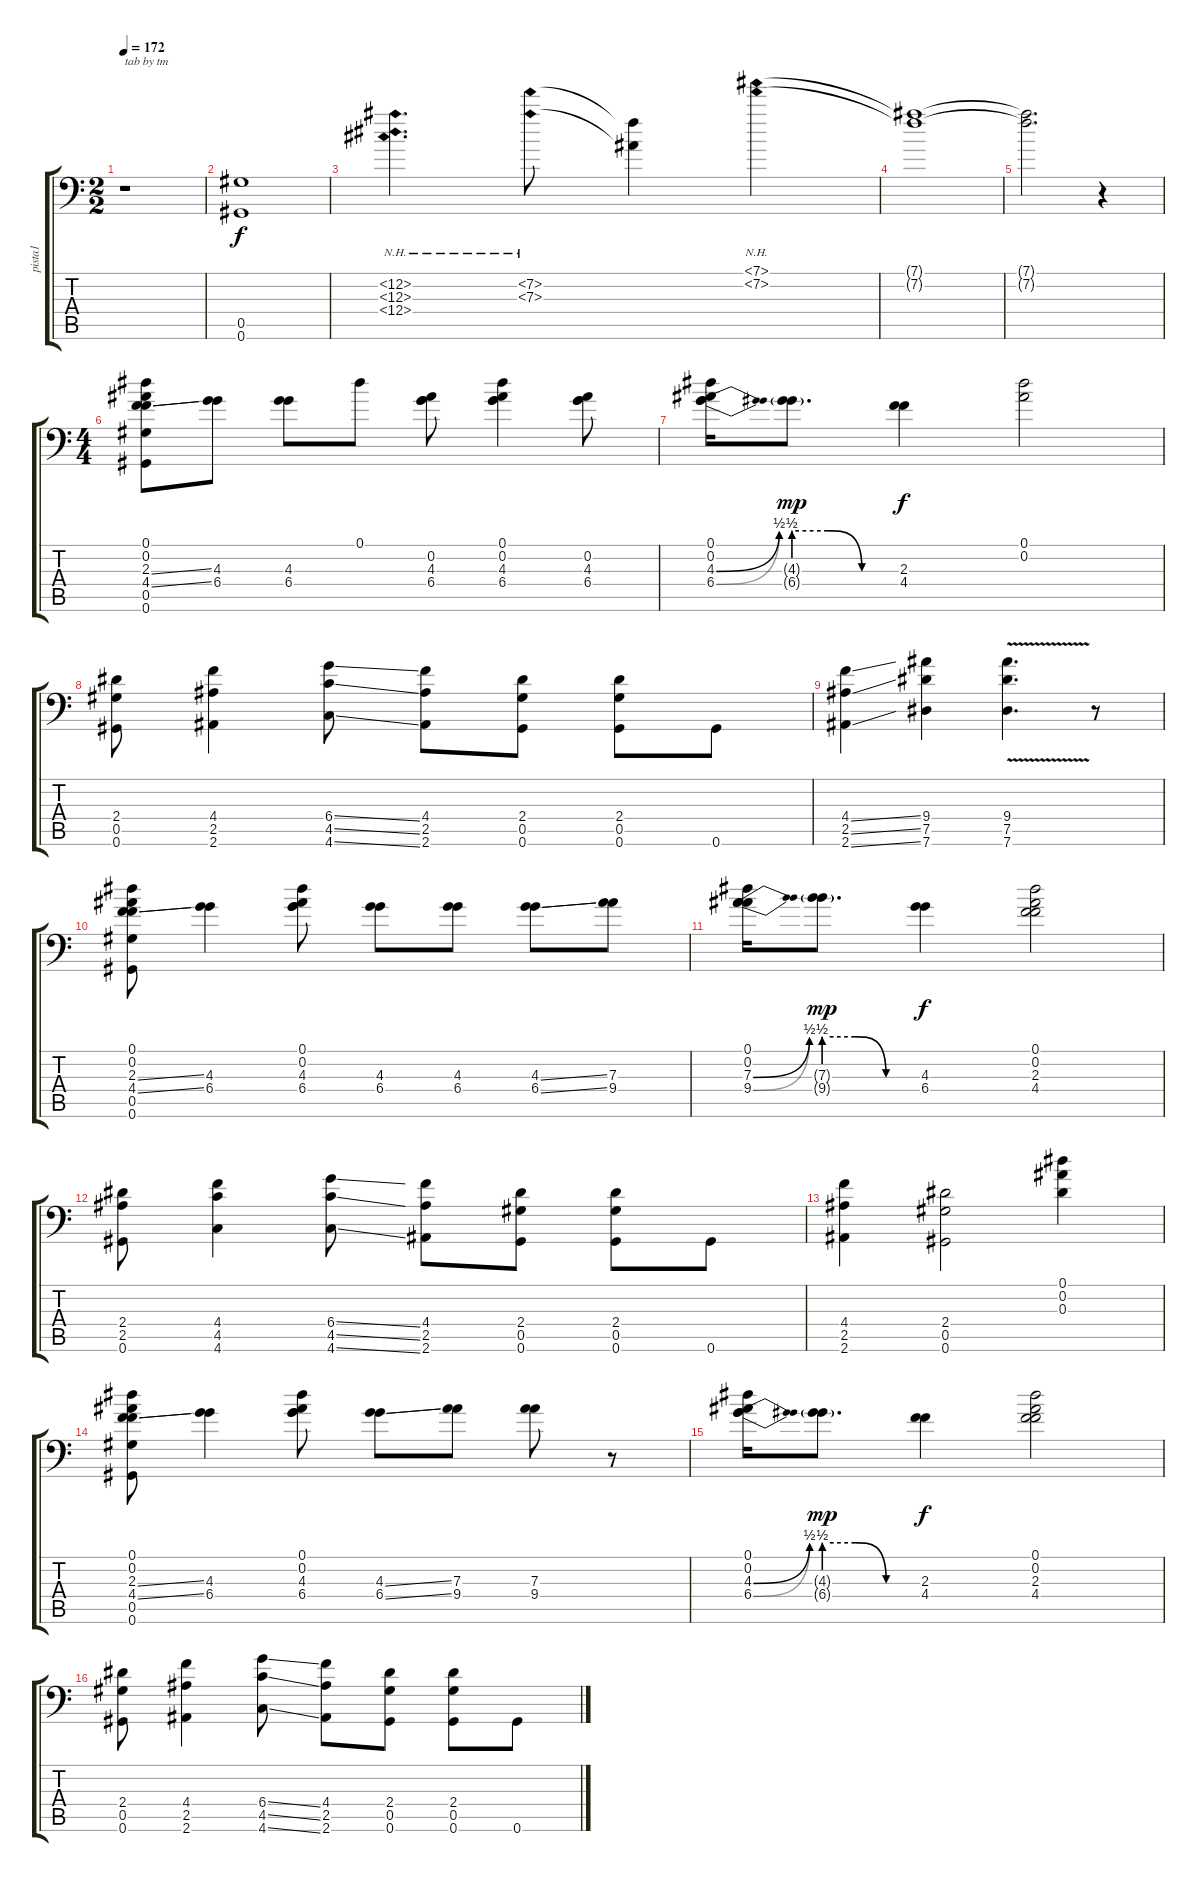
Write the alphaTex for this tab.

\track ("pista1" "pista1") {instrument electricguitarclean}
\staff {score tabs}
\tuning (Eb4 Bb3 Eb3 Db3 Ab2 Ab1) {hide}
\ts (2 2)
\tempo 172
\clef f4
\ks c
r.1{txt "tab by tm" dy f instrument electricguitarclean} |
(0.5 0.6).1 |
(12.2{nh} 12.3{nh} 12.4{nh}).4{d} (7.2{nh} 7.3{nh}).8 (7.2{t} 7.3{t}).4 (7.1{nh} 7.2{nh}).4 |
(7.1{t} 7.2{t}).1 |
(7.1{t} 7.2{t}).2{d} r.4 |
\ts (4 4)
(0.1 0.2 2.3{ss} 4.4{ss} 0.5 0.6).8 (4.3 6.4).8 (4.3 6.4).8 0.1.8 (0.2 4.3 6.4).8 (0.1 0.2 4.3 6.4).4 (0.2 4.3 6.4).8 |
(0.1 0.2 4.3{be (bend 0 0 60 2)} 6.4{be (bend 0 0 60 2)}).16 (4.3{be (custom 0 2 20 2 40 0 60 0) g} 6.4{be (custom 0 2 20 2 40 0 60 0) g}).8{d dy mp} (2.3 4.4).4{dy f} (0.1 0.2).2 |
(2.4 0.5 0.6).8 (4.4 2.5 2.6).4 (6.4{ss} 4.5{ss} 4.6{ss}).8 (4.4 2.5 2.6).8 (2.4 0.5 0.6).8 (2.4 0.5 0.6).8 0.6.8 |
(4.4{ss} 2.5{ss} 2.6{ss}).4 (9.4 7.5 7.6).4 (9.4{v} 7.5{v} 7.6{v}).4{d} r.8 |
(0.1 0.2 2.3{ss} 4.4{ss} 0.5 0.6).8 (4.3 6.4).4 (0.1 0.2 4.3 6.4).8 (4.3 6.4).8 (4.3 6.4).8 (4.3{ss} 6.4{ss}).8 (7.3 9.4).8 |
(0.1 0.2 7.3{be (bend 0 0 60 2)} 9.4{be (bend 0 0 60 2)}).16 (7.3{be (custom 0 2 20 2 40 0 60 0) g} 9.4{be (custom 0 2 20 2 40 0 60 0) g}).8{d dy mp} (4.3 6.4).4{dy f} (0.1 0.2 2.3 4.4).2 |
(2.4 2.5 0.6).8 (4.4 4.5 4.6).4 (6.4{ss} 4.5{ss} 4.6{ss}).8 (4.4 2.5 2.6).8 (2.4 0.5 0.6).8 (2.4 0.5 0.6).8 0.6.8 |
(4.4 2.5 2.6).4 (2.4 0.5 0.6).2 (0.1 0.2 0.3).4 |
(0.1 0.2 2.3{ss} 4.4{ss} 0.5 0.6).8 (4.3 6.4).4 (0.1 0.2 4.3 6.4).8 (4.3{ss} 6.4{ss}).8 (7.3 9.4).8 (7.3 9.4).8 r.8 |
(0.1 0.2 4.3{be (bend 0 0 60 2)} 6.4{be (bend 0 0 60 2)}).16 (4.3{be (custom 0 2 20 2 40 0 60 0) g} 6.4{be (custom 0 2 20 2 40 0 60 0) g}).8{d dy mp} (2.3 4.4).4{dy f} (0.1 0.2 2.3 4.4).2 |
(2.4 0.5 0.6).8 (4.4 2.5 2.6).4 (6.4{ss} 4.5{ss} 4.6{ss}).8 (4.4 2.5 2.6).8 (2.4 0.5 0.6).8 (2.4 0.5 0.6).8 0.6.8
